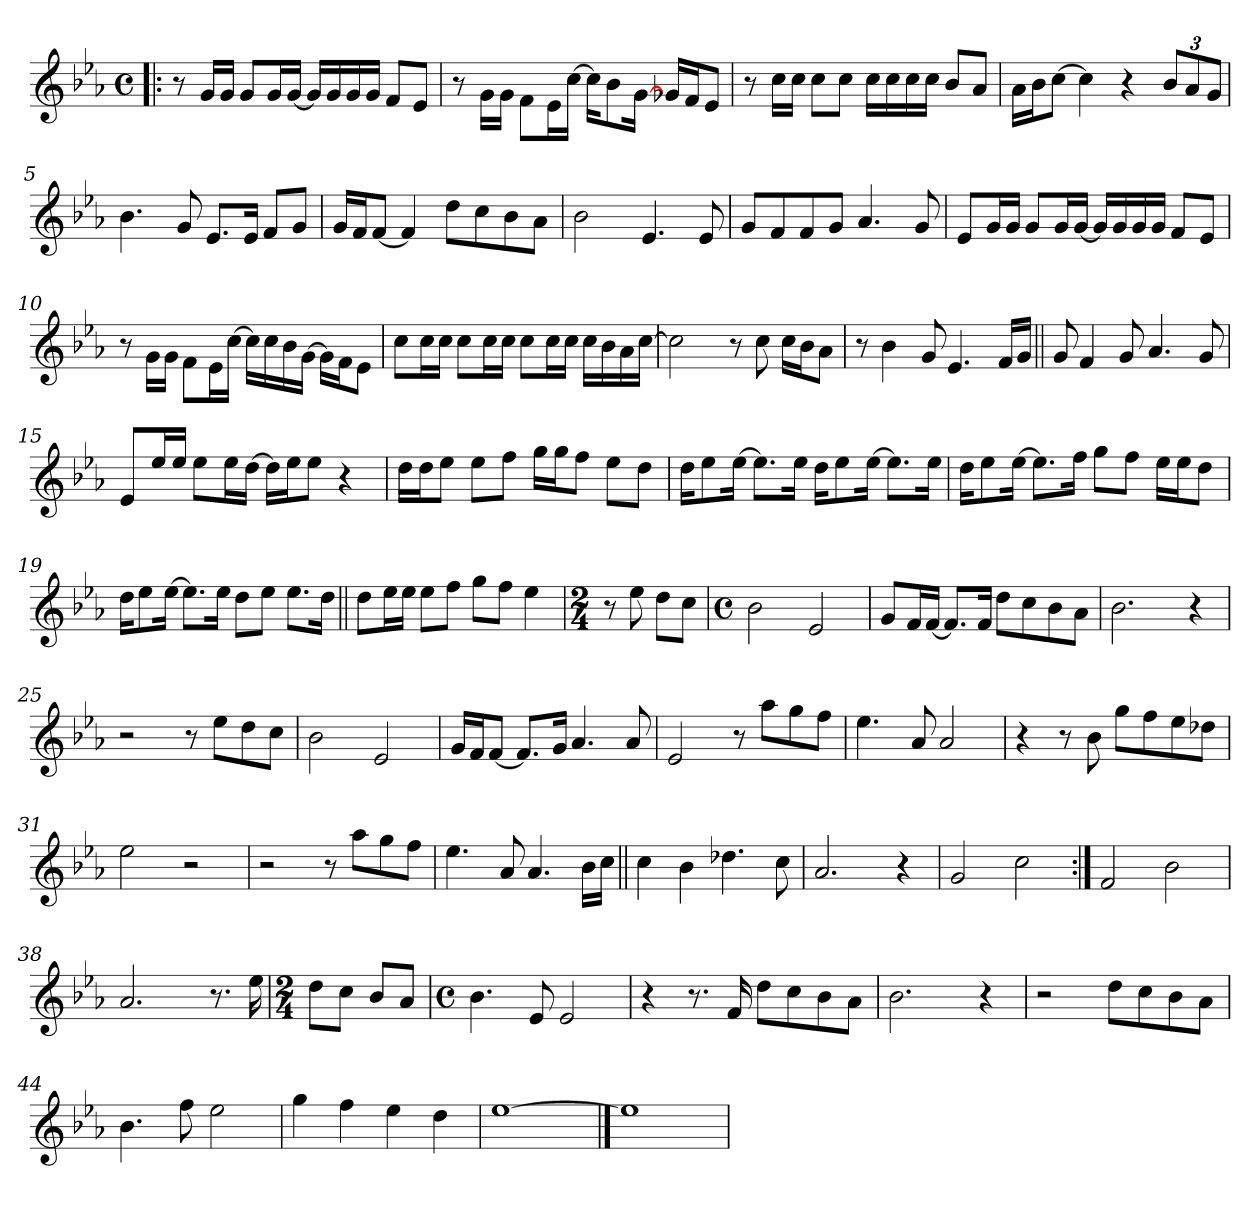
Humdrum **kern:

**kern
*part1
*staff1
*clefG2
*k[b-e-a-]
*E-:
*M4/4
*met(c)
=1!|:
8r
16g/LL
16g/JJ
8g/L
16g/L
[16g/JJ
16g/LL]
16g/
16g/
16g/JJ
8f/L
8e-/J
=2
8r
16g\LL
16g\JJ
8f\L
16e-\L
[16cc\JJ
16cc\KL]
8b-\
[16g\Jk
16g-/LL
16f/J
8e-/J
=3
8r
16cc\LL
16cc\JJ
8cc\L
8cc\J
16cc\LL
16cc\
16cc\
16cc\JJ
8b-/L
8a-/J
!!LO:LB:g=z
=4
16a-\LL
16b-\J
[8cc\J
4cc\]
4r
12b-/L
12a-/
12g/J
=5
4.b-\
8g/
8.e-/L
16e-/Jk
8f/L
8g/J
=6
16g/LL
16f/J
[8f/J
4f/]
8dd\L
8cc\
8b-\
8a-\J
=7
2b-\
4.e-/
8e-/
=8
8g/L
8f/
8f/
8g/J
4.a-/
8g/
!!LO:LB:g=z
=9
8e-/L
16g/L
16g/JJ
8g/L
16g/L
[16g/JJ
16g/LL]
16g/
16g/
16g/JJ
8f/L
8e-/J
=10
8r
16g\LL
16g\JJ
8f\L
16e-\L
[16cc\JJ
16cc\LL]
16cc\
16b-\
[16g\JJ
16g\LL]
16f\J
8e-\J
=11
8cc\L
16cc\L
16cc\JJ
8cc\L
16cc\L
16cc\JJ
8cc\L
16cc\L
16cc\JJ
16cc\LL
16b-\
16a-\
[16cc\JJ
!!LO:LB:g=z
=12
2cc\]
8r
8cc\
16cc\LL
16b-\J
8a-\J
=13
8r
4b-\
8g/
4.e-/
16f/LL
16g/JJ
=14||
8g/
4f/
8g/
4.a-/
8g/
=15
8e-/L
16ee-/L
16ee-/JJ
8ee-\L
16ee-\L
[16dd\JJ
16dd\LL]
16ee-\J
8ee-\J
4r
!!LO:LB:g=z
=16
16dd\LL
16dd\J
8ee-\J
8ee-\L
8ff\J
16gg\LL
16gg\J
8ff\J
8ee-\L
8dd\J
=17
16dd\KL
8ee-\
[16ee-\Jk
8.ee-\L]
16ee-\Jk
16dd\KL
8ee-\
[16ee-\Jk
8.ee-\L]
16ee-\Jk
=18
16dd\KL
8ee-\
[16ee-\Jk
8.ee-\L]
16ff\Jk
8gg\L
8ff\J
16ee-\LL
16ee-\J
8dd\J
=19
16dd\KL
8ee-\
[16ee-\Jk
8.ee-\L]
16ee-\Jk
8dd\L
8ee-\J
8.ee-\L
16dd\Jk
!!LO:LB:g=z
=20||
8dd\L
16ee-\L
16ee-\JJ
8ee-\L
8ff\J
8gg\L
8ff\J
4ee-\
=21
*M2/4
8r
8ee-\
8dd\L
8cc\J
=22
*M4/4
*met(c)
2b-\
2e-/
=23
8g/L
16f/L
[16f/JJ
8.f/L]
16f/Jk
8dd\L
8cc\
8b-\
8a-\J
=24
2.b-\
4r
!!LO:LB:g=z
=25
2r
8r
8ee-\L
8dd\
8cc\J
=26
2b-\
2e-/
=27
16g/LL
16f/J
[8f/J
8.f/L]
16g/Jk
4.a-/
8a-/
=28
2e-/
8r
8aa-\L
8gg\
8ff\J
=29
4.ee-\
8a-/
2a-/
=30
4r
8r
8b-\
8gg\L
8ff\
8ee-\
8dd-X\J
!!LO:LB:g=z
=31
2ee-\
2r
=32
2r
8r
8aa-\L
8gg\
8ff\J
=33
4.ee-\
8a-/
4.a-/
16b-\LL
16cc\JJ
=34||
4cc\
4b-\
4.dd-X\
8cc\
=35
2.a-/
4r
=36
2g/
2cc\
!!LO:LB:g=z
=37:|!
2f/
2b-\
=38
2.a-/
8.r
16ee-\
=39
*M2/4
8dd\L
8cc\J
8b-/L
8a-/J
=40
*M4/4
*met(c)
4.b-\
8e-/
2e-/
=41
4r
8.r
16f/
8dd\L
8cc\
8b-\
8a-\J
=42
2.b-\
4r
!!LO:LB:g=z
=43
2r
8dd\L
8cc\
8b-\
8a-\J
=44
4.b-\
8ff\
2ee-\
=45
4gg\
4ff\
4ee-\
4dd\
=46
[1ee-
==47
1ee-]
=
*-
